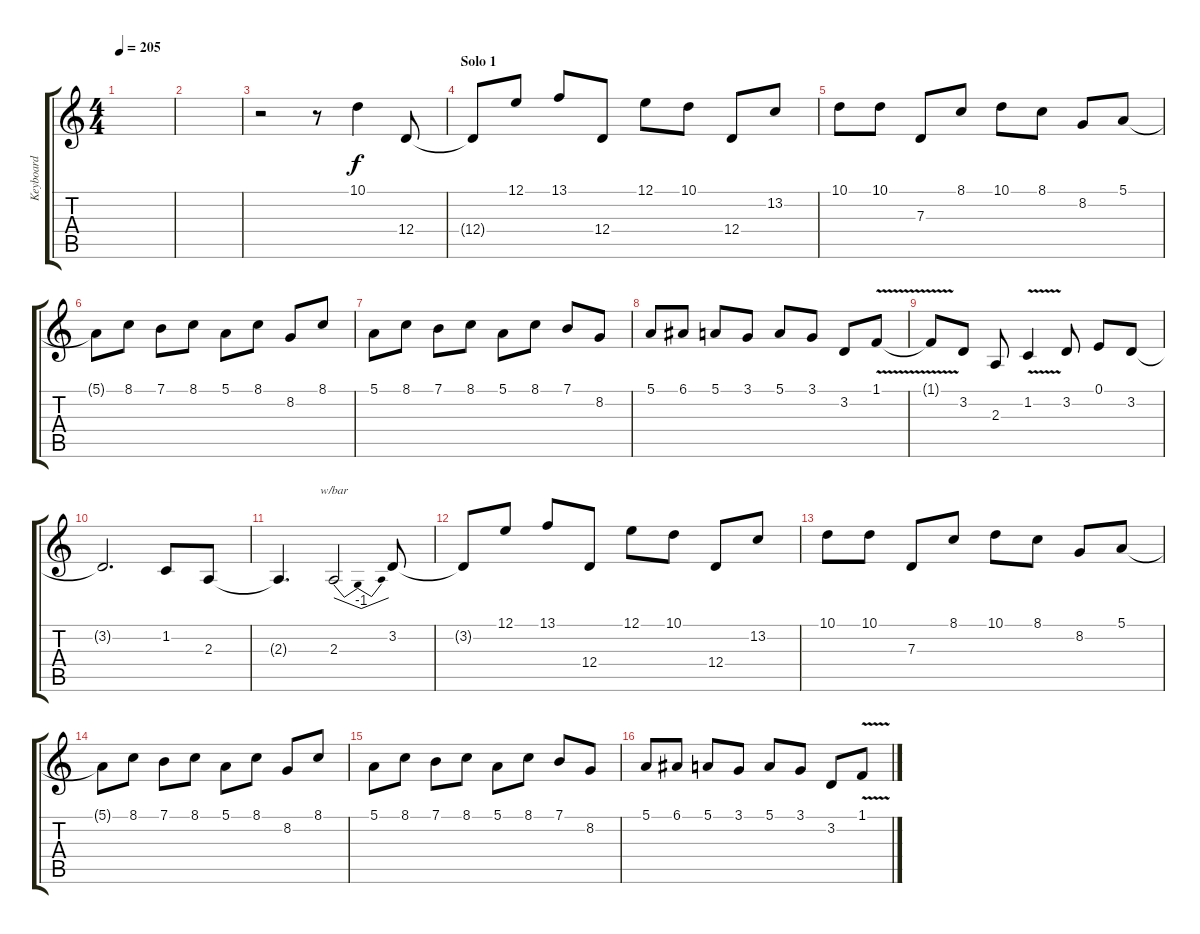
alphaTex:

\track ("Keyboard" "Keyboard") {instrument lead1square}
\staff {score tabs}
\tuning (E4 B3 G3 D3 G2 D2) {hide}
\ts (4 4)
\tempo 205
\clef g2
\ks c
|
|
r.2 r.8 10.1.4 12.4.8 |
\section ("" "Solo 1")
12.4{t}.8 12.1.8 13.1.8 12.4.8 12.1.8 10.1.8 12.4.8 13.2.8 |
10.1.8 10.1.8 7.3.8 8.1.8 10.1.8 8.1.8 8.2.8 5.1.8 |
5.1{t}.8 8.1.8 7.1.8 8.1.8 5.1.8 8.1.8 8.2.8 8.1.8 |
5.1.8 8.1.8 7.1.8 8.1.8 5.1.8 8.1.8 7.1.8 8.2.8 |
5.1.8 6.1.8 5.1.8 3.1.8 5.1.8 3.1.8 3.2.8 1.1{v}.8 |
1.1{t}.8 3.2.8 2.3.8 1.2{v}.4 3.2.8 0.1.8 3.2.8 |
3.2{t}.2{d} 1.2.8 2.3.8 |
2.3{t}.4{d} 2.3.2{tbe (dip default 0 0 30 -4 60 0)} 3.2.8 |
3.2{t}.8 12.1.8 13.1.8 12.4.8 12.1.8 10.1.8 12.4.8 13.2.8 |
10.1.8 10.1.8 7.3.8 8.1.8 10.1.8 8.1.8 8.2.8 5.1.8 |
5.1{t}.8 8.1.8 7.1.8 8.1.8 5.1.8 8.1.8 8.2.8 8.1.8 |
5.1.8 8.1.8 7.1.8 8.1.8 5.1.8 8.1.8 7.1.8 8.2.8 |
5.1.8 6.1.8 5.1.8 3.1.8 5.1.8 3.1.8 3.2.8 1.1{v}.8
